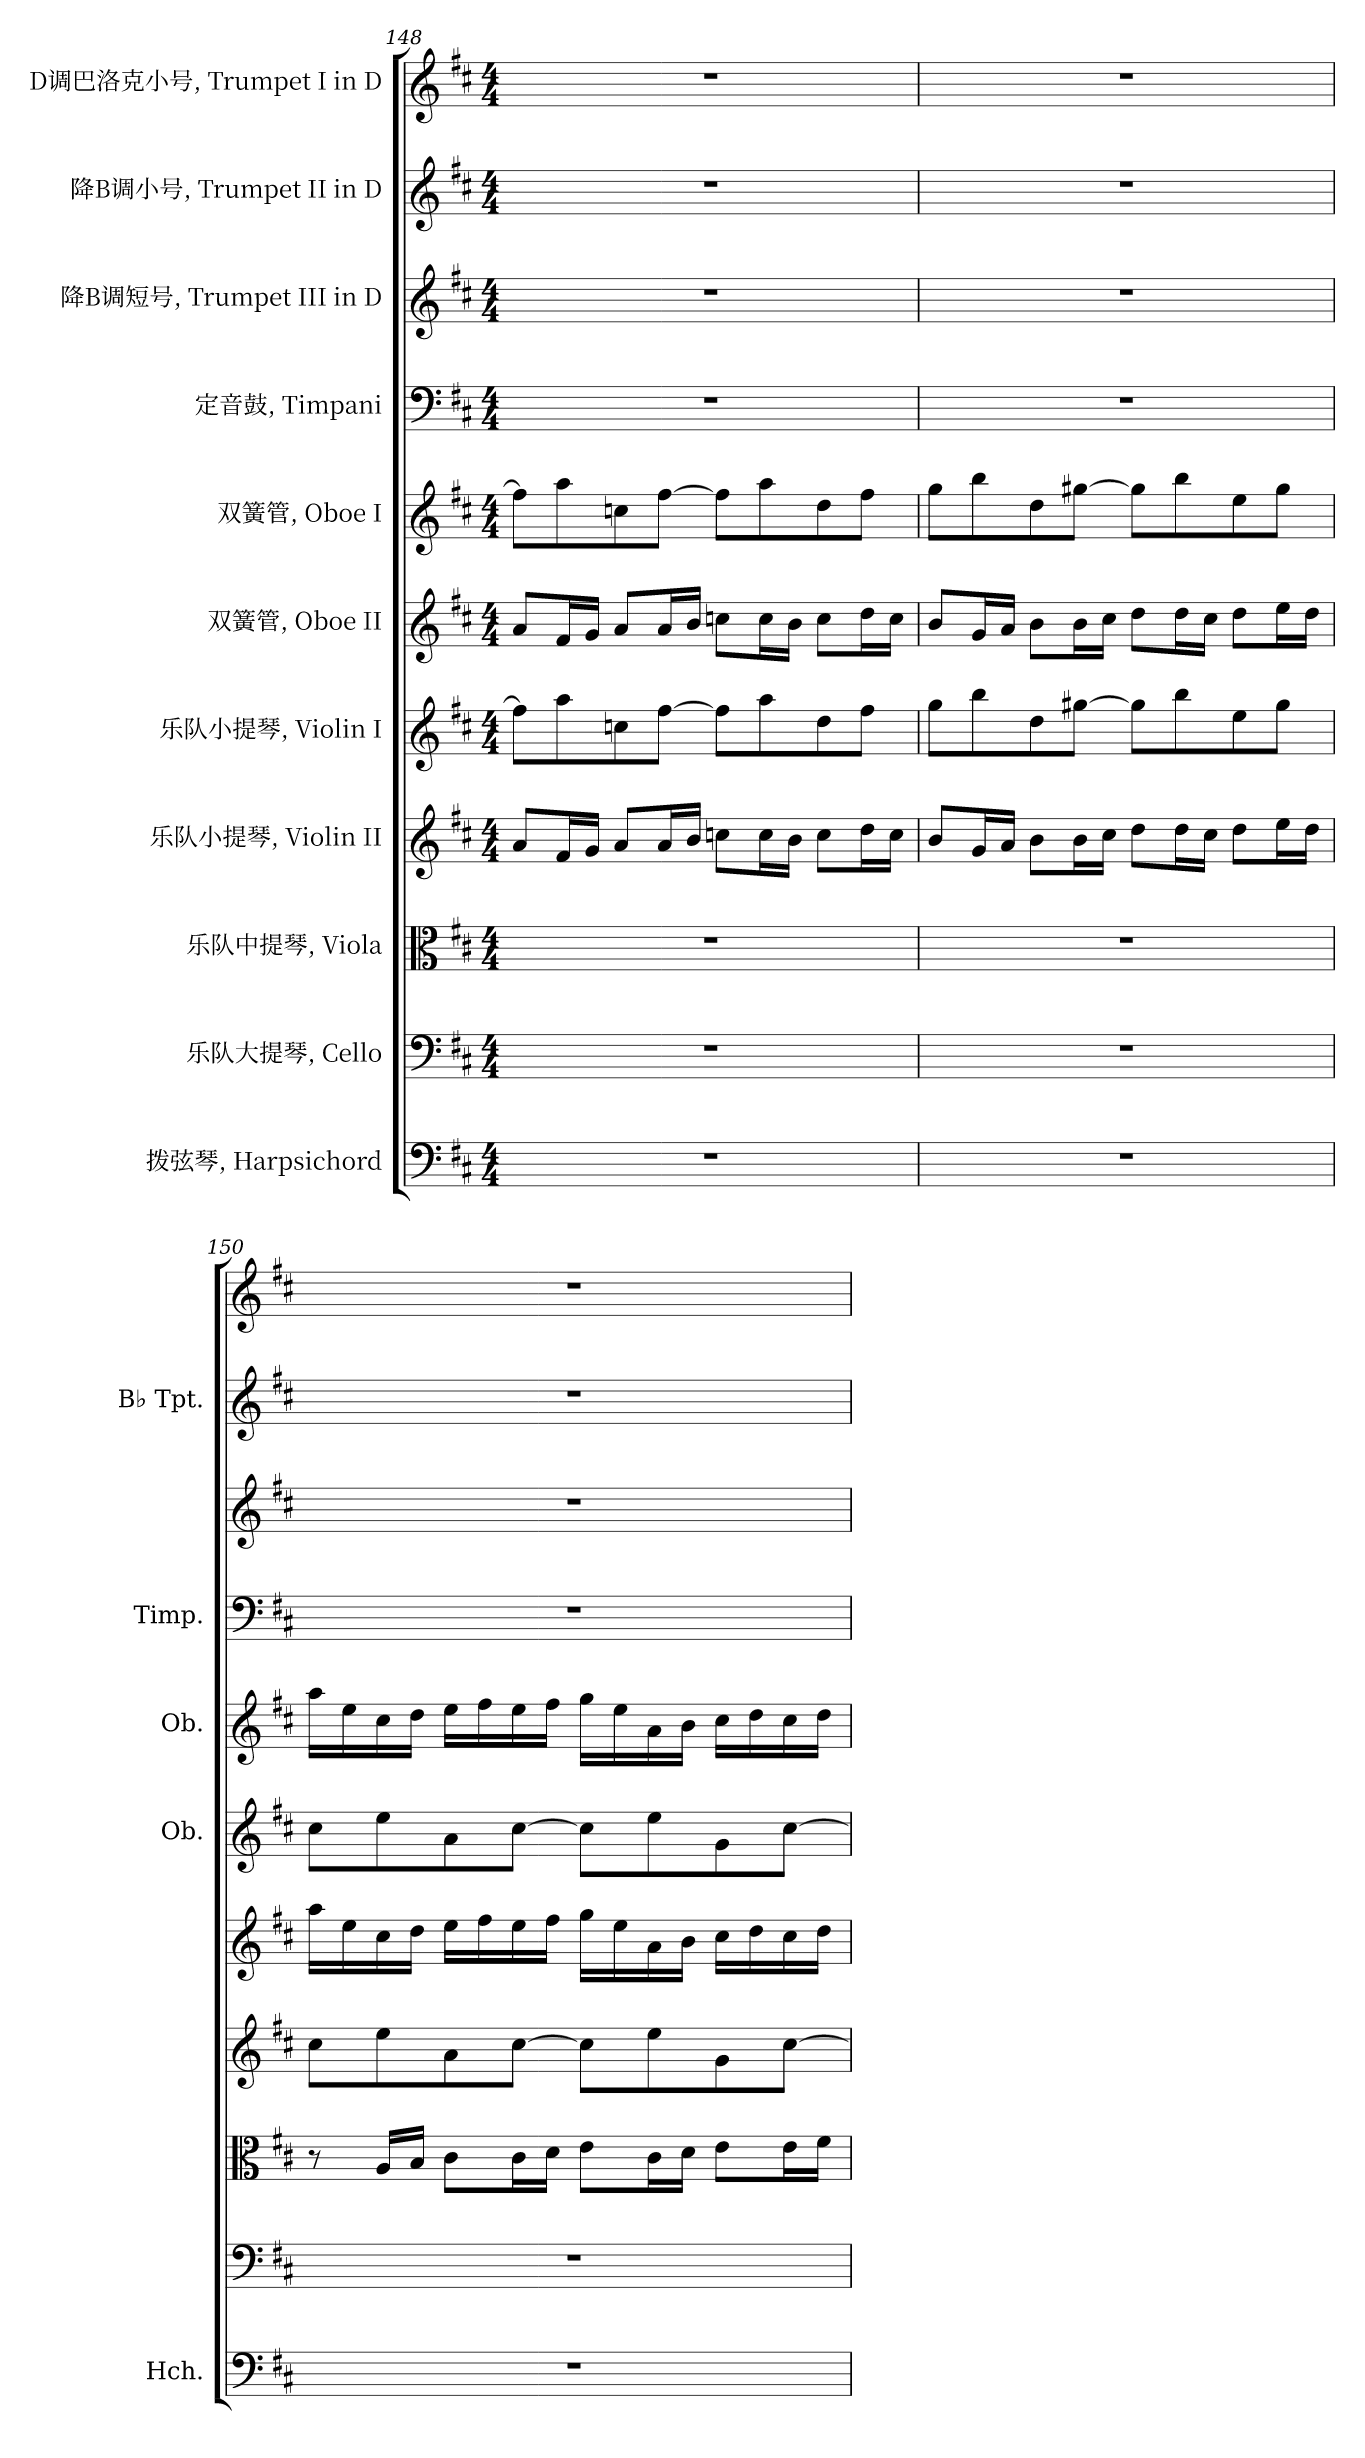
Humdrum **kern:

**kern	**kern	**kern	**kern	**kern	**kern	**kern	**kern	**kern	**kern	**kern
*part11	*part10	*part9	*part8	*part7	*part6	*part5	*part4	*part3	*part2	*part1
*staff11	*staff10	*staff9	*staff8	*staff7	*staff6	*staff5	*staff4	*staff3	*staff2	*staff1
*I"拨弦琴, Harpsichord	*I"乐队大提琴, Cello	*I"乐队中提琴, Viola	*I"乐队小提琴, Violin II	*I"乐队小提琴, Violin I	*I"双簧管, Oboe II	*I"双簧管, Oboe I	*I"定音鼓, Timpani	*I"降B调短号, Trumpet III in D	*I"降B调小号, Trumpet II in D	*I"D调巴洛克小号, Trumpet I in D
*I'Hch.	*	*	*	*	*I'Ob.	*I'Ob.	*I'Timp.	*	*I'B♭ Tpt.	*
!!LO:PB:g=z
*clefF4	*clefF4	*clefC3	*clefG2	*clefG2	*clefG2	*clefG2	*clefF4	*clefG2	*clefG2	*clefG2
*	*	*	*	*	*	*	*	*ITrd1c2	*ITrd1c2	*ITrd-1c-2
*k[f#c#]	*k[f#c#]	*k[f#c#]	*k[f#c#]	*k[f#c#]	*k[f#c#]	*k[f#c#]	*k[f#c#]	*k[]	*k[]	*k[f#c#g#d#]
*M4/4	*M4/4	*M4/4	*M4/4	*M4/4	*M4/4	*M4/4	*M4/4	*M4/4	*M4/4	*M4/4
=148	=148	=148	=148	=148	=148	=148	=148	=148	=148	=148
1r	1r	1r	8a/L	8ff#\L]	8a/L	8ff#\L]	1r	1r	1r	1r
.	.	.	16f#/L	8aa\	16f#/L	8aa\	.	.	.	.
.	.	.	16g/JJ	.	16g/JJ	.	.	.	.	.
.	.	.	8a/L	8ccn\	8a/L	8ccn\	.	.	.	.
.	.	.	16a/L	[8ff#\J	16a/L	[8ff#\J	.	.	.	.
.	.	.	16b/JJ	.	16b/JJ	.	.	.	.	.
.	.	.	8ccn\L	8ff#\L]	8ccn\L	8ff#\L]	.	.	.	.
.	.	.	16cc\L	8aa\	16cc\L	8aa\	.	.	.	.
.	.	.	16b\JJ	.	16b\JJ	.	.	.	.	.
.	.	.	8cc\L	8dd\	8cc\L	8dd\	.	.	.	.
.	.	.	16dd\L	8ff#\J	16dd\L	8ff#\J	.	.	.	.
.	.	.	16cc\JJ	.	16cc\JJ	.	.	.	.	.
=149	=149	=149	=149	=149	=149	=149	=149	=149	=149	=149
1r	1r	1r	8b/L	8gg\L	8b/L	8gg\L	1r	1r	1r	1r
.	.	.	16g/L	8bb\	16g/L	8bb\	.	.	.	.
.	.	.	16a/JJ	.	16a/JJ	.	.	.	.	.
.	.	.	8b\L	8dd\	8b\L	8dd\	.	.	.	.
.	.	.	16b\L	[8gg#X\J	16b\L	[8gg#X\J	.	.	.	.
.	.	.	16cc#\JJ	.	16cc#\JJ	.	.	.	.	.
.	.	.	8dd\L	8gg#\L]	8dd\L	8gg#\L]	.	.	.	.
.	.	.	16dd\L	8bb\	16dd\L	8bb\	.	.	.	.
.	.	.	16cc#\JJ	.	16cc#\JJ	.	.	.	.	.
.	.	.	8dd\L	8ee\	8dd\L	8ee\	.	.	.	.
.	.	.	16ee\L	8gg#\J	16ee\L	8gg#\J	.	.	.	.
.	.	.	16dd\JJ	.	16dd\JJ	.	.	.	.	.
=150	=150	=150	=150	=150	=150	=150	=150	=150	=150	=150
1r	1r	8r	8cc#\L	16aa\LL	8cc#\L	16aa\LL	1r	1r	1r	1r
.	.	.	.	16ee\	.	16ee\	.	.	.	.
.	.	16A/LL	8ee\	16cc#\	8ee\	16cc#\	.	.	.	.
.	.	16B/JJ	.	16dd\JJ	.	16dd\JJ	.	.	.	.
.	.	8c#\L	8a\	16ee\LL	8a\	16ee\LL	.	.	.	.
.	.	.	.	16ff#\	.	16ff#\	.	.	.	.
.	.	16c#\L	[8cc#\J	16ee\	[8cc#\J	16ee\	.	.	.	.
.	.	16d\JJ	.	16ff#\JJ	.	16ff#\JJ	.	.	.	.
.	.	8e\L	8cc#\L]	16gg\LL	8cc#\L]	16gg\LL	.	.	.	.
.	.	.	.	16ee\	.	16ee\	.	.	.	.
.	.	16c#\L	8ee\	16a\	8ee\	16a\	.	.	.	.
.	.	16d\JJ	.	16b\JJ	.	16b\JJ	.	.	.	.
.	.	8e\L	8g\	16cc#\LL	8g\	16cc#\LL	.	.	.	.
.	.	.	.	16dd\	.	16dd\	.	.	.	.
.	.	16e\L	[8cc#\J	16cc#\	[8cc#\J	16cc#\	.	.	.	.
.	.	16f#\JJ	.	16dd\JJ	.	16dd\JJ	.	.	.	.
=	=	=	=	=	=	=	=	=	=	=
*-	*-	*-	*-	*-	*-	*-	*-	*-	*-	*-
